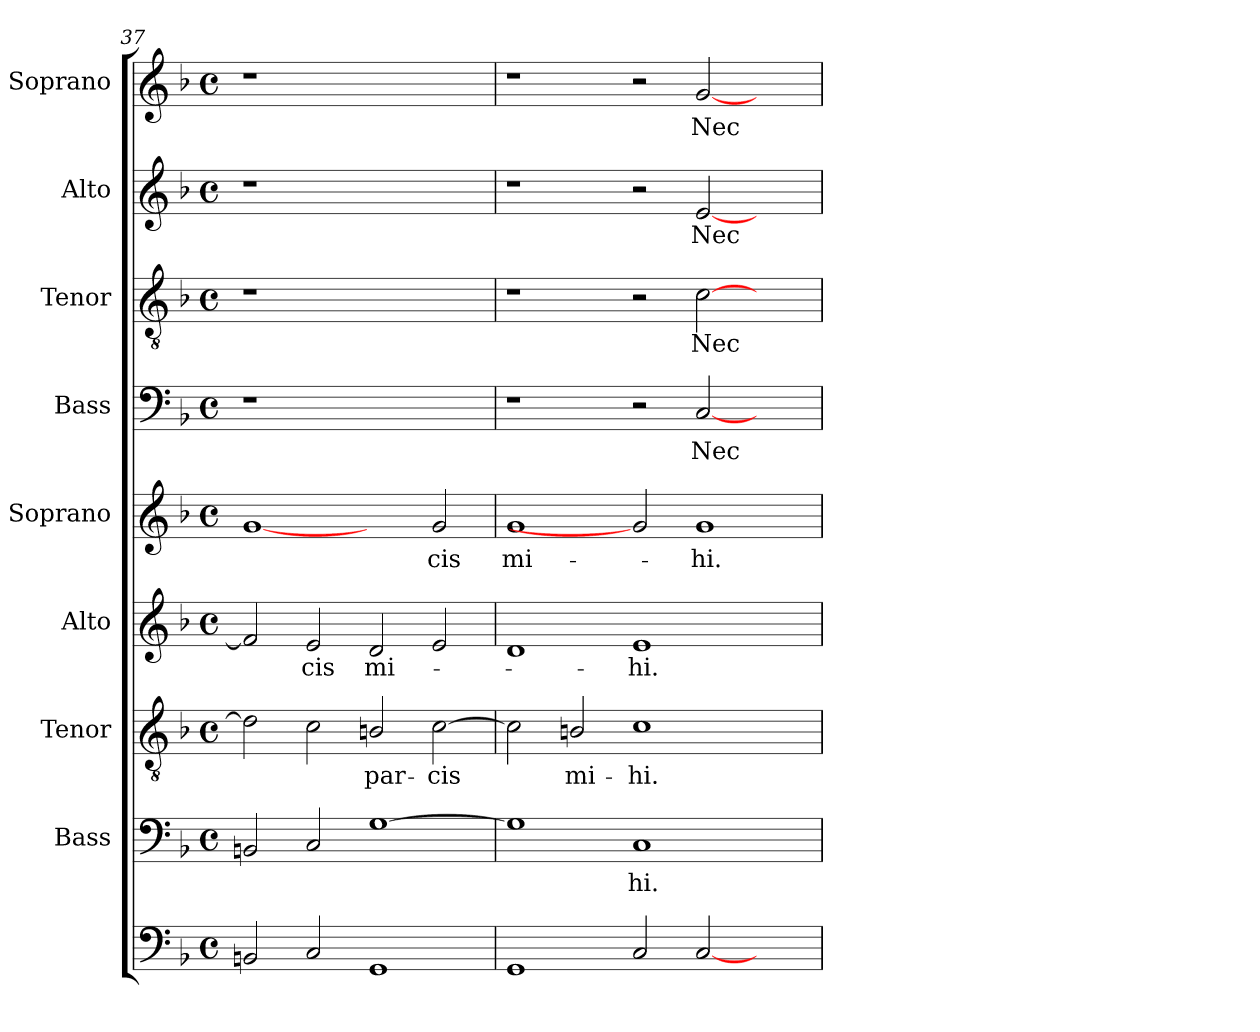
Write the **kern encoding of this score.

**kern	**kern	**text	**kern	**text	**kern	**text	**kern	**text	**kern	**text	**kern	**text	**kern	**text	**kern	**text
*part9	*part8	*part8	*part7	*part7	*part6	*part6	*part5	*part5	*part4	*part4	*part3	*part3	*part2	*part2	*part1	*part1
*staff9	*staff8	*staff8	*staff7	*staff7	*staff6	*staff6	*staff5	*staff5	*staff4	*staff4	*staff3	*staff3	*staff2	*staff2	*staff1	*staff1
*I""Violón y contrabajo"	*I"Bass	*	*I"Tenor	*	*I"Alto	*	*I"Soprano	*	*I"Bass	*	*I"Tenor	*	*I"Alto	*	*I"Soprano	*
*I'Cont.	*I'B.	*	*I'T.	*	*I'A.	*	*I'S.	*	*I'B.	*	*I'T.	*	*I'A.	*	*I'S.	*
*clefF4	*clefF4	*	*clefGv2	*	*clefG2	*	*clefG2	*	*clefF4	*	*clefGv2	*	*clefG2	*	*clefG2	*
*	*	*	*ITrd7c12	*	*	*	*	*	*	*	*ITrd7c12	*	*	*	*	*
*k[b-]	*k[b-]	*	*k[b-]	*	*k[b-]	*	*k[b-]	*	*k[b-]	*	*k[b-]	*	*k[b-]	*	*k[b-]	*
*F:	*F:	*	*F:	*	*F:	*	*F:	*	*F:	*	*F:	*	*F:	*	*F:	*
*M4/4	*M4/4	*	*M4/4	*	*M4/4	*	*M4/4	*	*M4/4	*	*M4/4	*	*M4/4	*	*M4/4	*
*met(c)	*met(c)	*	*met(c)	*	*met(c)	*	*met(c)	*	*met(c)	*	*met(c)	*	*met(c)	*	*met(c)	*
=37	=37	=37	=37	=37	=37	=37	=37	=37	=37	=37	=37	=37	=37	=37	=37	=37
!	!	!	!	!	!	!	!	!	!LO:N:vis=1	!	!LO:N:vis=1	!	!LO:N:vis=1	!	!LO:N:vis=1	!
2BBni/	2BBni/	.	2Di\]	.	2fi/]	.	[1gi	.	1r	.	1r	.	1r	.	1r	.
!	!	!	!	!	!	!LO:LY:b:color=#000000	!	!	!	!	!	!	!	!	!	!
2Ci/	2Ci/	.	2Ci\	.	2ei/	-cis	.	.	.	.	.	.	.	.	.	.
!	!	!	!	!LO:LY:b:color=#000000	!	!	!	!	!	!	!	!	!	!	!	!
!	!	!	!	!	!	!LO:LY:b:color=#000000	!	!	!	!	!	!	!	!	!	!
1GGi	[1Gi	.	2BBni/	par-	2di/	mi-	2ryy	.	1ryy	.	1ryy	.	1ryy	.	1ryy	.
!	!	!	!	!LO:LY:b:color=#000000	!	!	!	!	!	!	!	!	!	!	!	!
!	!	!	!	!	!	!	!	!LO:LY:b:color=#000000	!	!	!	!	!	!	!	!
.	.	.	[2Ci\	-cis	2ei/	.	2gi/	-cis	.	.	.	.	.	.	.	.
!!LO:PB:g=z
=38	=38	=38	=38	=38	=38	=38	=38	=38	=38	=38	=38	=38	=38	=38	=38	=38
!	!	!	!	!	!	!	!	!LO:LY:b:color=#000000	!	!	!	!	!	!	!	!
1GGi	1Gi]	.	2Ci\]	.	1di	.	1gi	mi-	1r	.	1r	.	1r	.	1r	.
!	!	!	!	!LO:LY:b:color=#000000	!	!	!	!	!	!	!	!	!	!	!	!
.	.	.	2BBni/	mi-	.	.	.	.	.	.	.	.	.	.	.	.
!	!	!LO:LY:b:color=#000000	!	!	!	!	!	!	!	!	!	!	!	!	!	!
!	!	!	!	!LO:LY:b:color=#000000	!	!	!	!	!	!	!	!	!	!	!	!
!	!	!	!	!	!	!LO:LY:b:color=#000000	!	!	!	!	!	!	!	!	!	!
2Ci/	1Ci	-hi.	1Ci	-hi.	1ei	-hi.	2gi]	.	2r	.	2r	.	2r	.	2r	.
!	!	!	!	!	!	!	!	!LO:LY:b:color=#000000	!	!	!	!	!	!	!	!
!	!	!	!	!	!	!	!	!	!	!LO:LY:b:color=#000000	!	!	!	!	!	!
!	!	!	!	!	!	!	!	!	!	!	!	!LO:LY:b:color=#000000	!	!	!	!
!	!	!	!	!	!	!	!	!	!	!	!	!	!	!LO:LY:b:color=#000000	!	!
!	!	!	!	!	!	!	!	!	!	!	!	!	!	!	!	!LO:LY:b:color=#000000
[2Ci/	.	.	.	.	.	.	1gi	-hi.	[2Ci/	Nec	[2Ci\	Nec	[2ei/	Nec	[2gi/	Nec
2ryy	2ryy	.	2ryy	.	2ryy	.	.	.	2ryy	.	2ryy	.	2ryy	.	2ryy	.
=	=	=	=	=	=	=	=	=	=	=	=	=	=	=	=	=
*-	*-	*-	*-	*-	*-	*-	*-	*-	*-	*-	*-	*-	*-	*-	*-	*-
